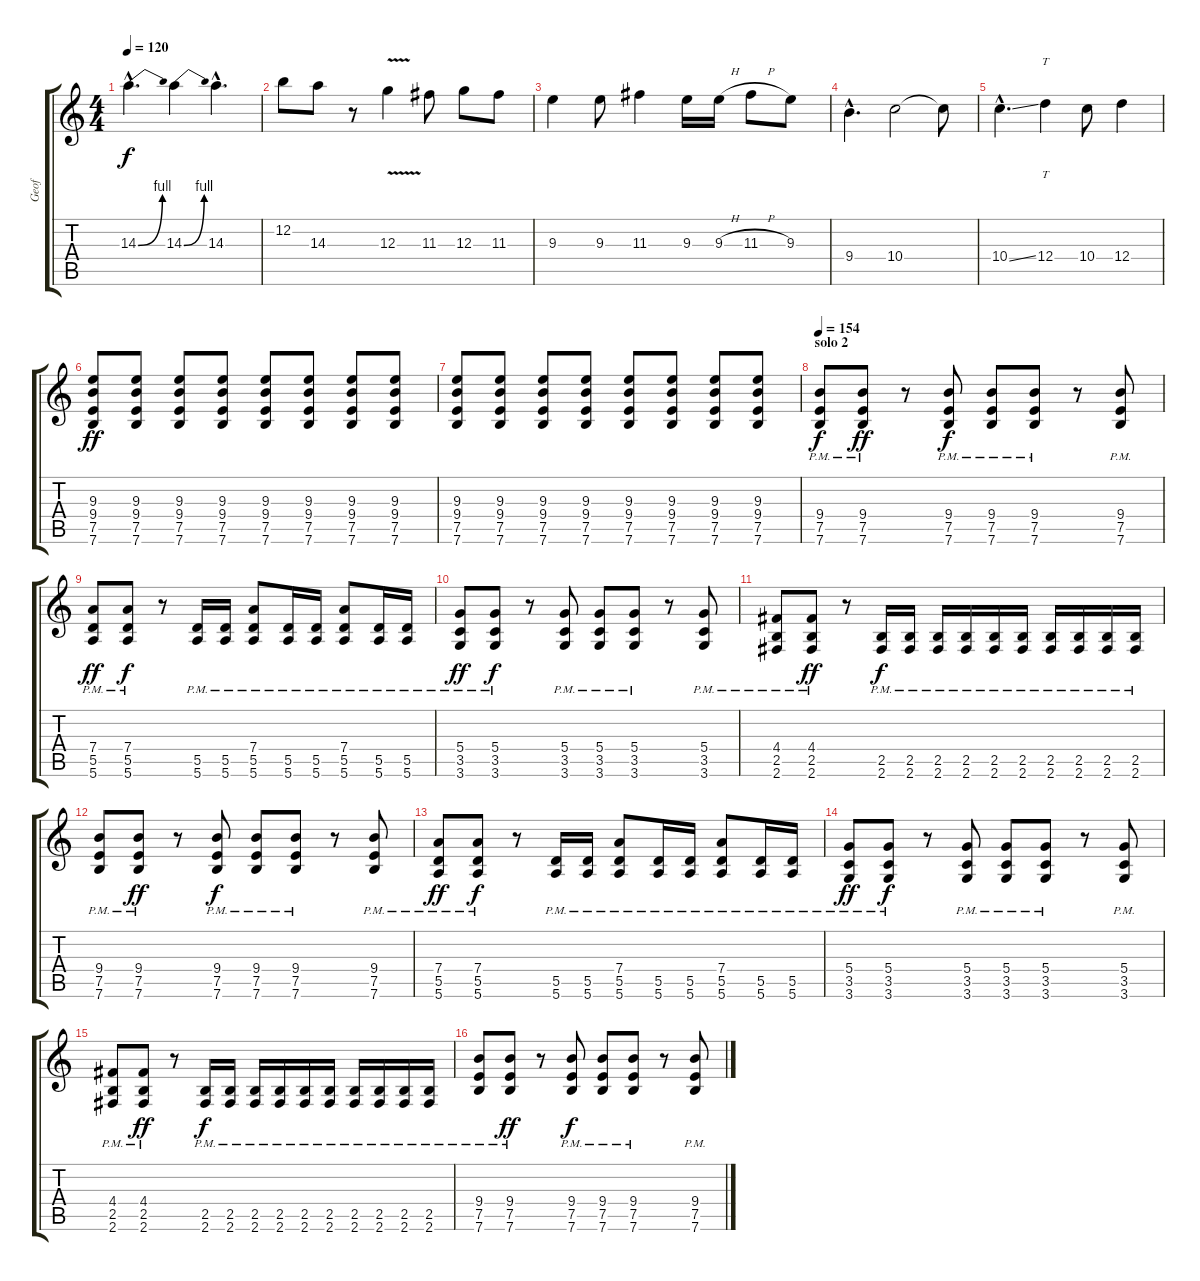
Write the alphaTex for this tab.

\track ("Geof" "Geof") {instrument distortionguitar}
\staff {score tabs}
\tuning (E4 B3 G3 D3 A2 E2) {hide}
\ts (4 4)
\tempo 120
\clef g2
\ks c
14.3{be (bend 0 0 60 4) hac}.4{d dy f} 14.3{be (bend 0 0 60 4)}.4 14.3{hac}.4{d} |
12.2.8 14.3.8 r.8 12.3{v}.4 11.3.8 12.3.8 11.3.8 |
9.3.4 9.3.8 11.3.4 9.3.16 9.3{h}.16 11.3{h}.8 9.3.8 |
9.4{hac}.4{d} 10.4.2 10.4{t}.8 |
10.4{ss hac}.4{d} 12.4.4{tt} 10.4.8 12.4.4 |
(9.3 9.4 7.5 7.6).8{dy ff} (9.3 9.4 7.5 7.6).8 (9.3 9.4 7.5 7.6).8 (9.3 9.4 7.5 7.6).8 (9.3 9.4 7.5 7.6).8 (9.3 9.4 7.5 7.6).8 (9.3 9.4 7.5 7.6).8 (9.3 9.4 7.5 7.6).8 |
(9.3 9.4 7.5 7.6).8 (9.3 9.4 7.5 7.6).8 (9.3 9.4 7.5 7.6).8 (9.3 9.4 7.5 7.6).8 (9.3 9.4 7.5 7.6).8 (9.3 9.4 7.5 7.6).8 (9.3 9.4 7.5 7.6).8 (9.3 9.4 7.5 7.6).8 |
\section ("" "solo 2")
\tempo 154
(9.4{pm} 7.5{pm} 7.6{pm}).8{dy f} (9.4{pm} 7.5{pm} 7.6{pm}).8{dy ff} r.8 (9.4{pm} 7.5{pm} 7.6{pm}).8{dy f} (9.4{pm} 7.5{pm} 7.6{pm}).8 (9.4{pm} 7.5{pm} 7.6{pm}).8 r.8 (9.4{pm} 7.5{pm} 7.6{pm}).8 |
(7.4{pm} 5.5{pm} 5.6{pm}).8{dy ff} (7.4{pm} 5.5{pm} 5.6{pm}).8{dy f} r.8 (5.5{pm} 5.6{pm}).16 (5.5{pm} 5.6{pm}).16 (7.4{pm} 5.5{pm} 5.6{pm}).8 (5.5{pm} 5.6{pm}).16 (5.5{pm} 5.6{pm}).16 (7.4{pm} 5.5{pm} 5.6{pm}).8 (5.5{pm} 5.6{pm}).16 (5.5{pm} 5.6).16 |
(5.4{pm} 3.5{pm} 3.6{pm}).8{dy ff} (5.4{pm} 3.5{pm} 3.6{pm}).8{dy f} r.8 (5.4{pm} 3.5{pm} 3.6{pm}).8 (5.4{pm} 3.5{pm} 3.6{pm}).8 (5.4{pm} 3.5{pm} 3.6{pm}).8 r.8 (5.4{pm} 3.5{pm} 3.6{pm}).8 |
(4.4{pm} 2.5{pm} 2.6{pm}).8 (4.4{pm} 2.5{pm} 2.6{pm}).8{dy ff} r.8 (2.5{pm} 2.6{pm}).16{dy f} (2.5{pm} 2.6{pm}).16 (2.5{pm} 2.6{pm}).16 (2.5{pm} 2.6{pm}).16 (2.5{pm} 2.6{pm}).16 (2.5{pm} 2.6{pm}).16 (2.5{pm} 2.6{pm}).16 (2.5{pm} 2.6{pm}).16 (2.5{pm} 2.6{pm}).16 (2.5{pm} 2.6{pm}).16 |
(9.4{pm} 7.5{pm} 7.6{pm}).8 (9.4{pm} 7.5{pm} 7.6{pm}).8{dy ff} r.8 (9.4{pm} 7.5{pm} 7.6{pm}).8{dy f} (9.4{pm} 7.5{pm} 7.6{pm}).8 (9.4{pm} 7.5{pm} 7.6{pm}).8 r.8 (9.4{pm} 7.5{pm} 7.6{pm}).8 |
(7.4{pm} 5.5{pm} 5.6{pm}).8{dy ff} (7.4{pm} 5.5{pm} 5.6{pm}).8{dy f} r.8 (5.5{pm} 5.6{pm}).16 (5.5{pm} 5.6{pm}).16 (7.4{pm} 5.5{pm} 5.6{pm}).8 (5.5{pm} 5.6{pm}).16 (5.5{pm} 5.6{pm}).16 (7.4{pm} 5.5{pm} 5.6{pm}).8 (5.5{pm} 5.6{pm}).16 (5.5{pm} 5.6).16 |
(5.4{pm} 3.5{pm} 3.6{pm}).8{dy ff} (5.4{pm} 3.5{pm} 3.6{pm}).8{dy f} r.8 (5.4{pm} 3.5{pm} 3.6{pm}).8 (5.4{pm} 3.5{pm} 3.6{pm}).8 (5.4{pm} 3.5{pm} 3.6{pm}).8 r.8 (5.4{pm} 3.5{pm} 3.6{pm}).8 |
(4.4{pm} 2.5{pm} 2.6{pm}).8 (4.4{pm} 2.5{pm} 2.6{pm}).8{dy ff} r.8 (2.5{pm} 2.6{pm}).16{dy f} (2.5{pm} 2.6{pm}).16 (2.5{pm} 2.6{pm}).16 (2.5{pm} 2.6{pm}).16 (2.5{pm} 2.6{pm}).16 (2.5{pm} 2.6{pm}).16 (2.5{pm} 2.6{pm}).16 (2.5{pm} 2.6{pm}).16 (2.5{pm} 2.6{pm}).16 (2.5{pm} 2.6{pm}).16 |
(9.4{pm} 7.5{pm} 7.6{pm}).8 (9.4{pm} 7.5{pm} 7.6{pm}).8{dy ff} r.8 (9.4{pm} 7.5{pm} 7.6{pm}).8{dy f} (9.4{pm} 7.5{pm} 7.6{pm}).8 (9.4{pm} 7.5{pm} 7.6{pm}).8 r.8 (9.4{pm} 7.5{pm} 7.6{pm}).8
